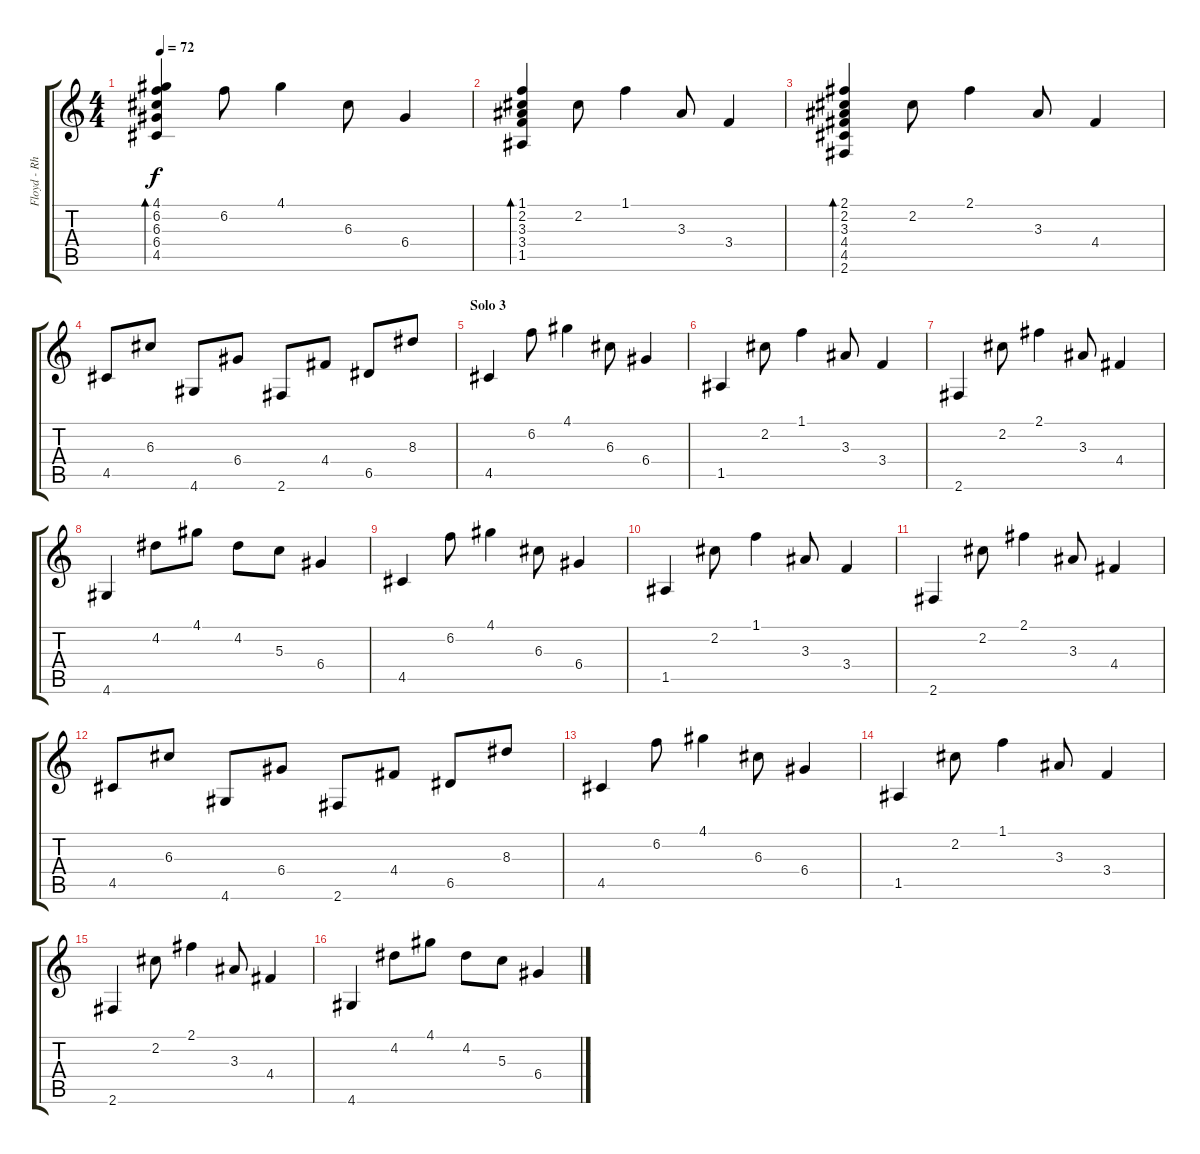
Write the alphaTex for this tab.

\track ("Floyd - Rhythm Guitar 2" "Floyd - Rh") {instrument distortionguitar}
\staff {score tabs}
\tuning (E4 B3 G3 D3 A2 E2) {hide}
\ts (4 4)
\tempo 72
\clef g2
\ks c
(4.1 6.2 6.3 6.4 4.5).4{bd 240 dy f} 6.2.8 4.1.4 6.3.8 6.4.4 |
(1.1 2.2 3.3 3.4 1.5).4{bd 240} 2.2.8 1.1.4 3.3.8 3.4.4 |
(2.1 2.2 3.3 4.4 4.5 2.6).4{bd 240} 2.2.8 2.1.4 3.3.8 4.4.4 |
4.5.8 6.3.8 4.6.8 6.4.8 2.6.8 4.4.8 6.5.8 8.3.8 |
\section ("" "Solo 3")
4.5.4 6.2.8 4.1.4 6.3.8 6.4.4 |
1.5.4 2.2.8 1.1.4 3.3.8 3.4.4 |
2.6.4 2.2.8 2.1.4 3.3.8 4.4.4 |
4.6.4 4.2.8 4.1.8 4.2.8 5.3.8 6.4.4 |
4.5.4 6.2.8 4.1.4 6.3.8 6.4.4 |
1.5.4 2.2.8 1.1.4 3.3.8 3.4.4 |
2.6.4 2.2.8 2.1.4 3.3.8 4.4.4 |
4.5.8 6.3.8 4.6.8 6.4.8 2.6.8 4.4.8 6.5.8 8.3.8 |
4.5.4 6.2.8 4.1.4 6.3.8 6.4.4 |
1.5.4 2.2.8 1.1.4 3.3.8 3.4.4 |
2.6.4 2.2.8 2.1.4 3.3.8 4.4.4 |
4.6.4 4.2.8 4.1.8 4.2.8 5.3.8 6.4.4
